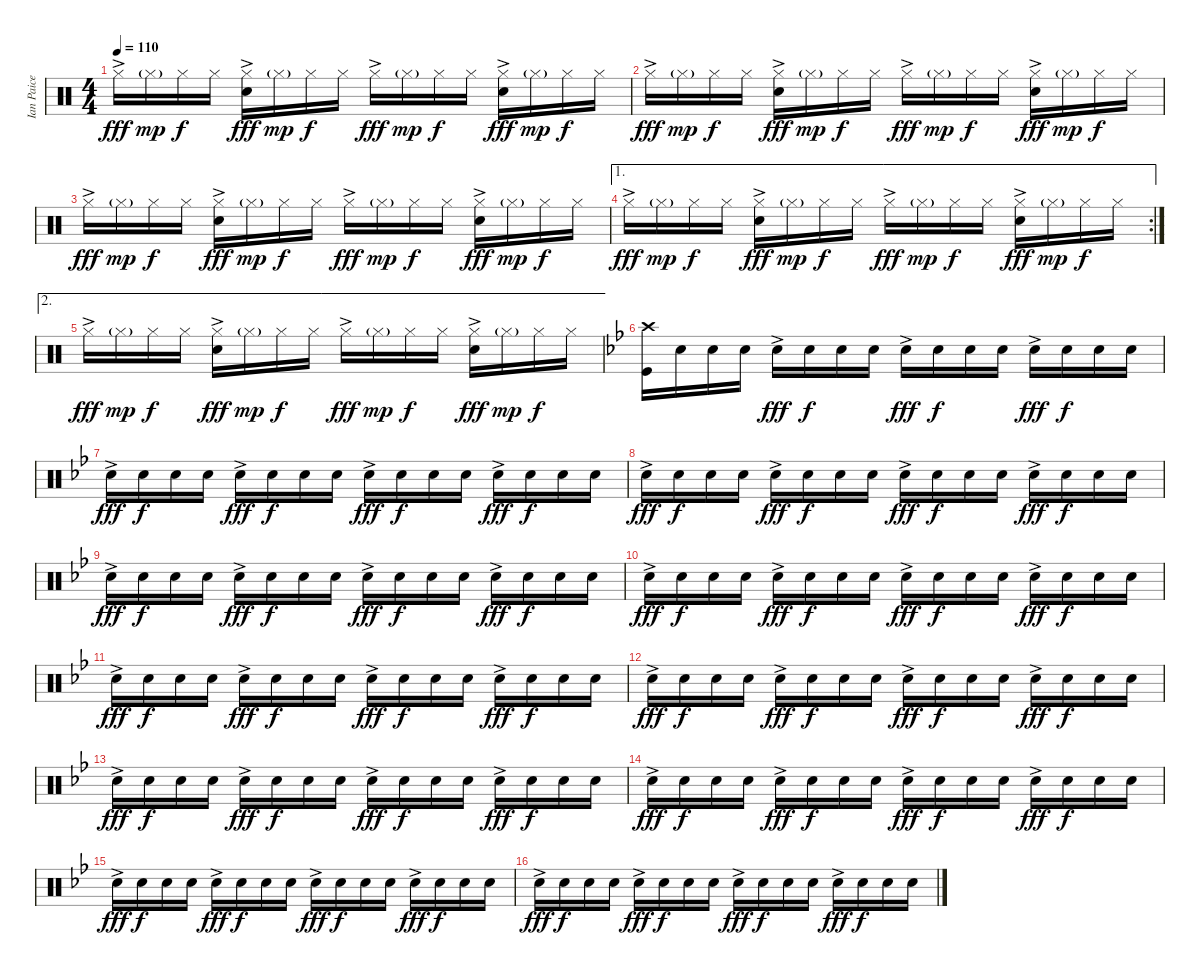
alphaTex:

\track ("Ian Paice" "Ian Paice") {instrument percussion}
\staff {score}
\articulation defaults
\ts (4 4)
\tempo 110
\clef neutral
\ks c "Hi-Hat (closed)"{ac}.16{dy fff} "Hi-Hat (closed)"{g}.16{dy mp} "Hi-Hat (closed)".16{dy f} "Hi-Hat (closed)".16
("Hi-Hat (closed)"{ac} "Electric Snare (hit)").16{dy fff} "Hi-Hat (closed)"{g}.16{dy mp} "Hi-Hat (closed)".16{dy f} "Hi-Hat (closed)".16 "Hi-Hat (closed)"{ac}.16{dy fff} "Hi-Hat (closed)"{g}.16{dy mp} "Hi-Hat (closed)".16{dy f} "Hi-Hat (closed)".16 ("Hi-Hat (closed)"{ac} "Electric Snare (hit)").16{dy fff} "Hi-Hat (closed)"{g}.16{dy mp} "Hi-Hat (closed)".16{dy f} "Hi-Hat (closed)".16 |
"Hi-Hat (closed)"{ac}.16{dy fff} "Hi-Hat (closed)"{g}.16{dy mp} "Hi-Hat (closed)".16{dy f} "Hi-Hat (closed)".16 ("Hi-Hat (closed)"{ac} "Electric Snare (hit)").16{dy fff} "Hi-Hat (closed)"{g}.16{dy mp} "Hi-Hat (closed)".16{dy f} "Hi-Hat (closed)".16 "Hi-Hat (closed)"{ac}.16{dy fff} "Hi-Hat (closed)"{g}.16{dy mp} "Hi-Hat (closed)".16{dy f} "Hi-Hat (closed)".16 ("Hi-Hat (closed)"{ac} "Electric Snare (hit)").16{dy fff} "Hi-Hat (closed)"{g}.16{dy mp} "Hi-Hat (closed)".16{dy f} "Hi-Hat (closed)".16 |
"Hi-Hat (closed)"{ac}.16{dy fff} "Hi-Hat (closed)"{g}.16{dy mp} "Hi-Hat (closed)".16{dy f} "Hi-Hat (closed)".16 ("Hi-Hat (closed)"{ac} "Electric Snare (hit)").16{dy fff} "Hi-Hat (closed)"{g}.16{dy mp} "Hi-Hat (closed)".16{dy f} "Hi-Hat (closed)".16 "Hi-Hat (closed)"{ac}.16{dy fff} "Hi-Hat (closed)"{g}.16{dy mp} "Hi-Hat (closed)".16{dy f} "Hi-Hat (closed)".16 ("Hi-Hat (closed)"{ac} "Electric Snare (hit)").16{dy fff} "Hi-Hat (closed)"{g}.16{dy mp} "Hi-Hat (closed)".16{dy f} "Hi-Hat (closed)".16 |
\ae 1
\rc 2 "Hi-Hat (closed)"{ac}.16{dy fff} "Hi-Hat (closed)"{g}.16{dy mp} "Hi-Hat (closed)".16{dy f} "Hi-Hat (closed)".16
("Hi-Hat (closed)"{ac} "Electric Snare (hit)").16{dy fff} "Hi-Hat (closed)"{g}.16{dy mp} "Hi-Hat (closed)".16{dy f} "Hi-Hat (closed)".16 "Hi-Hat (closed)"{ac}.16{dy fff} "Hi-Hat (closed)"{g}.16{dy mp} "Hi-Hat (closed)".16{dy f} "Hi-Hat (closed)".16 ("Hi-Hat (closed)"{ac} "Electric Snare (hit)").16{dy fff} "Hi-Hat (closed)"{g}.16{dy mp} "Hi-Hat (closed)".16{dy f} "Hi-Hat (closed)".16 |
\ae 2 "Hi-Hat (closed)"{ac}.16{dy fff} "Hi-Hat (closed)"{g}.16{dy mp} "Hi-Hat (closed)".16{dy f} "Hi-Hat (closed)".16
("Hi-Hat (closed)"{ac} "Electric Snare (hit)").16{dy fff} "Hi-Hat (closed)"{g}.16{dy mp} "Hi-Hat (closed)".16{dy f} "Hi-Hat (closed)".16 "Hi-Hat (closed)"{ac}.16{dy fff} "Hi-Hat (closed)"{g}.16{dy mp} "Hi-Hat (closed)".16{dy f} "Hi-Hat (closed)".16 ("Hi-Hat (closed)"{ac} "Electric Snare (hit)").16{dy fff} "Hi-Hat (closed)"{g}.16{dy mp} "Hi-Hat (closed)".16{dy f} "Hi-Hat (closed)".16 |
\ks bb
("Crash high (hit)" "Kick (hit)").16{volume 10} "Electric Snare (hit)".16 "Electric Snare (hit)".16 "Electric Snare (hit)".16 "Electric Snare (hit)"{ac}.16{dy fff} "Electric Snare (hit)".16{dy f} "Electric Snare (hit)".16 "Electric Snare (hit)".16 "Electric Snare (hit)"{ac}.16{dy fff} "Electric Snare (hit)".16{dy f} "Electric Snare (hit)".16 "Electric Snare (hit)".16 "Electric Snare (hit)"{ac}.16{dy fff} "Electric Snare (hit)".16{dy f} "Electric Snare (hit)".16 "Electric Snare (hit)".16 |
"Electric Snare (hit)"{ac}.16{dy fff} "Electric Snare (hit)".16{dy f} "Electric Snare (hit)".16 "Electric Snare (hit)".16 "Electric Snare (hit)"{ac}.16{dy fff} "Electric Snare (hit)".16{dy f} "Electric Snare (hit)".16 "Electric Snare (hit)".16 "Electric Snare (hit)"{ac}.16{dy fff} "Electric Snare (hit)".16{dy f} "Electric Snare (hit)".16 "Electric Snare (hit)".16 "Electric Snare (hit)"{ac}.16{dy fff} "Electric Snare (hit)".16{dy f} "Electric Snare (hit)".16 "Electric Snare (hit)".16 |
"Electric Snare (hit)"{ac}.16{dy fff} "Electric Snare (hit)".16{dy f} "Electric Snare (hit)".16 "Electric Snare (hit)".16 "Electric Snare (hit)"{ac}.16{dy fff} "Electric Snare (hit)".16{dy f} "Electric Snare (hit)".16 "Electric Snare (hit)".16 "Electric Snare (hit)"{ac}.16{dy fff} "Electric Snare (hit)".16{dy f} "Electric Snare (hit)".16 "Electric Snare (hit)".16 "Electric Snare (hit)"{ac}.16{dy fff} "Electric Snare (hit)".16{dy f} "Electric Snare (hit)".16 "Electric Snare (hit)".16 |
"Electric Snare (hit)"{ac}.16{dy fff} "Electric Snare (hit)".16{dy f} "Electric Snare (hit)".16 "Electric Snare (hit)".16 "Electric Snare (hit)"{ac}.16{dy fff} "Electric Snare (hit)".16{dy f} "Electric Snare (hit)".16 "Electric Snare (hit)".16 "Electric Snare (hit)"{ac}.16{dy fff} "Electric Snare (hit)".16{dy f} "Electric Snare (hit)".16 "Electric Snare (hit)".16 "Electric Snare (hit)"{ac}.16{dy fff} "Electric Snare (hit)".16{dy f} "Electric Snare (hit)".16 "Electric Snare (hit)".16 |
"Electric Snare (hit)"{ac}.16{dy fff} "Electric Snare (hit)".16{dy f} "Electric Snare (hit)".16 "Electric Snare (hit)".16 "Electric Snare (hit)"{ac}.16{dy fff} "Electric Snare (hit)".16{dy f} "Electric Snare (hit)".16 "Electric Snare (hit)".16 "Electric Snare (hit)"{ac}.16{dy fff} "Electric Snare (hit)".16{dy f} "Electric Snare (hit)".16 "Electric Snare (hit)".16 "Electric Snare (hit)"{ac}.16{dy fff} "Electric Snare (hit)".16{dy f} "Electric Snare (hit)".16 "Electric Snare (hit)".16 |
"Electric Snare (hit)"{ac}.16{dy fff} "Electric Snare (hit)".16{dy f} "Electric Snare (hit)".16 "Electric Snare (hit)".16 "Electric Snare (hit)"{ac}.16{dy fff} "Electric Snare (hit)".16{dy f} "Electric Snare (hit)".16 "Electric Snare (hit)".16 "Electric Snare (hit)"{ac}.16{dy fff} "Electric Snare (hit)".16{dy f} "Electric Snare (hit)".16 "Electric Snare (hit)".16 "Electric Snare (hit)"{ac}.16{dy fff} "Electric Snare (hit)".16{dy f} "Electric Snare (hit)".16 "Electric Snare (hit)".16 |
"Electric Snare (hit)"{ac}.16{dy fff} "Electric Snare (hit)".16{dy f} "Electric Snare (hit)".16 "Electric Snare (hit)".16 "Electric Snare (hit)"{ac}.16{dy fff} "Electric Snare (hit)".16{dy f} "Electric Snare (hit)".16 "Electric Snare (hit)".16 "Electric Snare (hit)"{ac}.16{dy fff} "Electric Snare (hit)".16{dy f} "Electric Snare (hit)".16 "Electric Snare (hit)".16 "Electric Snare (hit)"{ac}.16{dy fff} "Electric Snare (hit)".16{dy f} "Electric Snare (hit)".16 "Electric Snare (hit)".16 |
"Electric Snare (hit)"{ac}.16{dy fff} "Electric Snare (hit)".16{dy f} "Electric Snare (hit)".16 "Electric Snare (hit)".16 "Electric Snare (hit)"{ac}.16{dy fff} "Electric Snare (hit)".16{dy f} "Electric Snare (hit)".16 "Electric Snare (hit)".16 "Electric Snare (hit)"{ac}.16{dy fff} "Electric Snare (hit)".16{dy f} "Electric Snare (hit)".16 "Electric Snare (hit)".16 "Electric Snare (hit)"{ac}.16{dy fff} "Electric Snare (hit)".16{dy f} "Electric Snare (hit)".16 "Electric Snare (hit)".16 |
"Electric Snare (hit)"{ac}.16{dy fff} "Electric Snare (hit)".16{dy f} "Electric Snare (hit)".16 "Electric Snare (hit)".16 "Electric Snare (hit)"{ac}.16{dy fff} "Electric Snare (hit)".16{dy f} "Electric Snare (hit)".16 "Electric Snare (hit)".16 "Electric Snare (hit)"{ac}.16{dy fff} "Electric Snare (hit)".16{dy f} "Electric Snare (hit)".16 "Electric Snare (hit)".16 "Electric Snare (hit)"{ac}.16{dy fff} "Electric Snare (hit)".16{dy f} "Electric Snare (hit)".16 "Electric Snare (hit)".16 |
"Electric Snare (hit)"{ac}.16{dy fff} "Electric Snare (hit)".16{dy f} "Electric Snare (hit)".16 "Electric Snare (hit)".16 "Electric Snare (hit)"{ac}.16{dy fff} "Electric Snare (hit)".16{dy f} "Electric Snare (hit)".16 "Electric Snare (hit)".16 "Electric Snare (hit)"{ac}.16{dy fff} "Electric Snare (hit)".16{dy f} "Electric Snare (hit)".16 "Electric Snare (hit)".16 "Electric Snare (hit)"{ac}.16{dy fff} "Electric Snare (hit)".16{dy f} "Electric Snare (hit)".16 "Electric Snare (hit)".16 |
"Electric Snare (hit)"{ac}.16{dy fff} "Electric Snare (hit)".16{dy f} "Electric Snare (hit)".16 "Electric Snare (hit)".16 "Electric Snare (hit)"{ac}.16{dy fff} "Electric Snare (hit)".16{dy f} "Electric Snare (hit)".16 "Electric Snare (hit)".16 "Electric Snare (hit)"{ac}.16{dy fff} "Electric Snare (hit)".16{dy f} "Electric Snare (hit)".16 "Electric Snare (hit)".16 "Electric Snare (hit)"{ac}.16{dy fff} "Electric Snare (hit)".16{dy f} "Electric Snare (hit)".16 "Electric Snare (hit)".16
